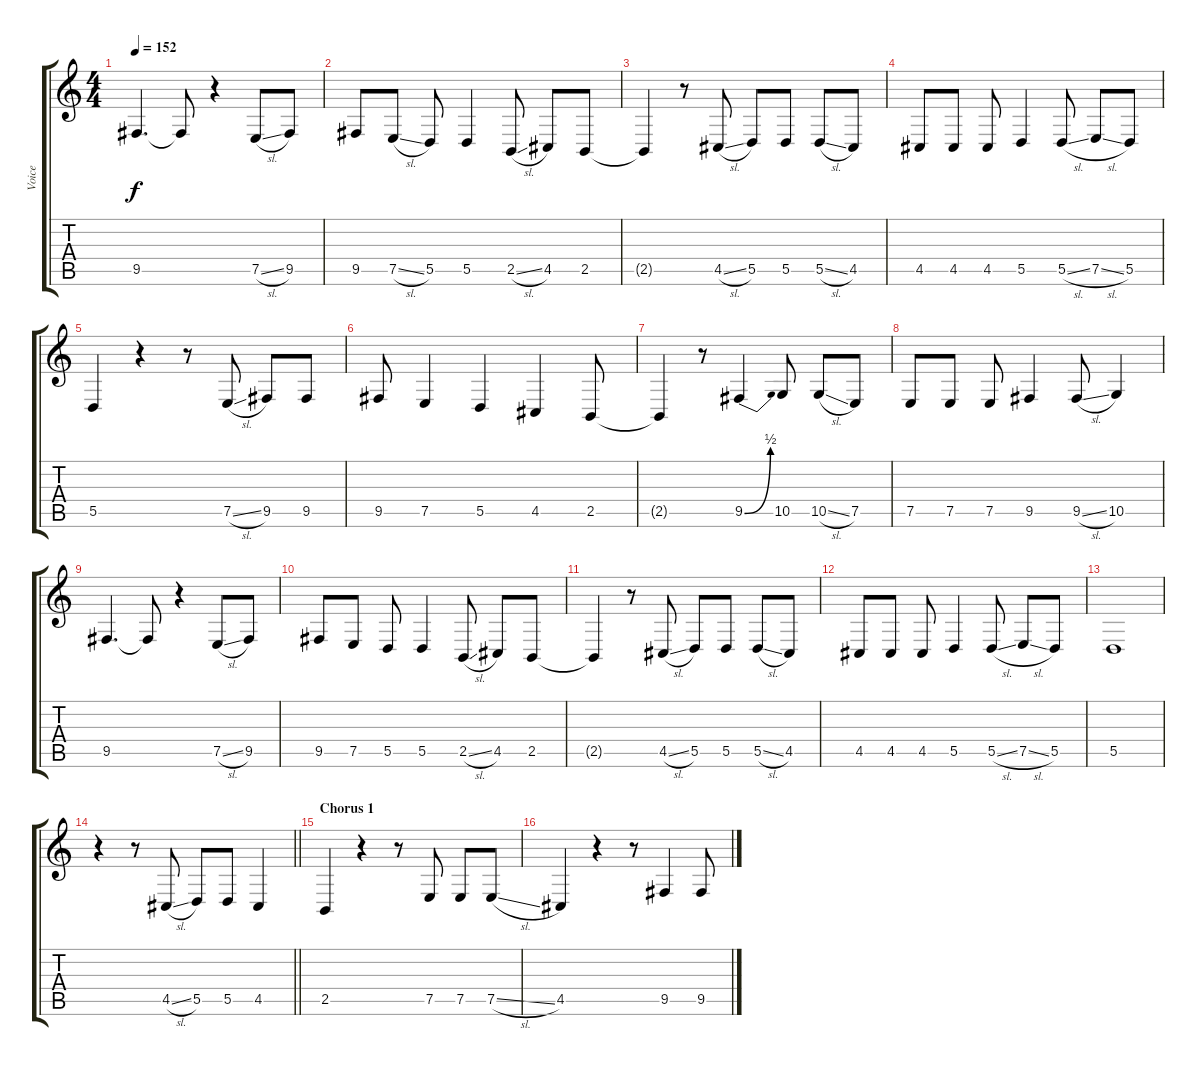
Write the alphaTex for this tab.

\track ("Voice" "Voice") {instrument lead6voice}
\staff {score tabs}
\tuning (E4 B3 G3 D3 A2 E2) {hide}
\ts (4 4)
\tempo 152
\clef g2
\ks c
9.5.4{d dy f} 9.5{t}.8 r.4 7.5{sl}.8 9.5.8 |
9.5.8 7.5{sl}.8 5.5.8 5.5.4 2.5{sl}.8 4.5.8 2.5.8 |
2.5{t}.4 r.8 4.5{sl}.8 5.5.8 5.5.8 5.5{sl}.8 4.5.8 |
4.5.8 4.5.8 4.5.8 5.5.4 5.5{sl}.8 7.5{sl}.8 5.5.8 |
5.5.4 r.4 r.8 7.5{sl}.8 9.5.8 9.5.8 |
9.5.8 7.5.4 5.5.4 4.5.4 2.5.8 |
2.5{t}.4 r.8 9.5{be (bend 0 0 60 2)}.4 10.5.8 10.5{sl}.8 7.5.8 |
7.5.8 7.5.8 7.5.8 9.5.4 9.5{sl}.8 10.5.4 |
9.5.4{d} 9.5{t}.8 r.4 7.5{sl}.8 9.5.8 |
9.5.8 7.5.8 5.5.8 5.5.4 2.5{sl}.8 4.5.8 2.5.8 |
2.5{t}.4 r.8 4.5{sl}.8 5.5.8 5.5.8 5.5{sl}.8 4.5.8 |
4.5.8 4.5.8 4.5.8 5.5.4 5.5{sl}.8 7.5{sl}.8 5.5.8 |
5.5.1 |
\barLineRight lightlight
r.4 r.8 4.5{sl}.8 5.5.8 5.5.8 4.5.4 |
\section ("" "Chorus 1")
2.5.4 r.4 r.8 7.5.8 7.5.8 7.5{sl}.8 |
4.5.4 r.4 r.8 9.5.4 9.5.8
